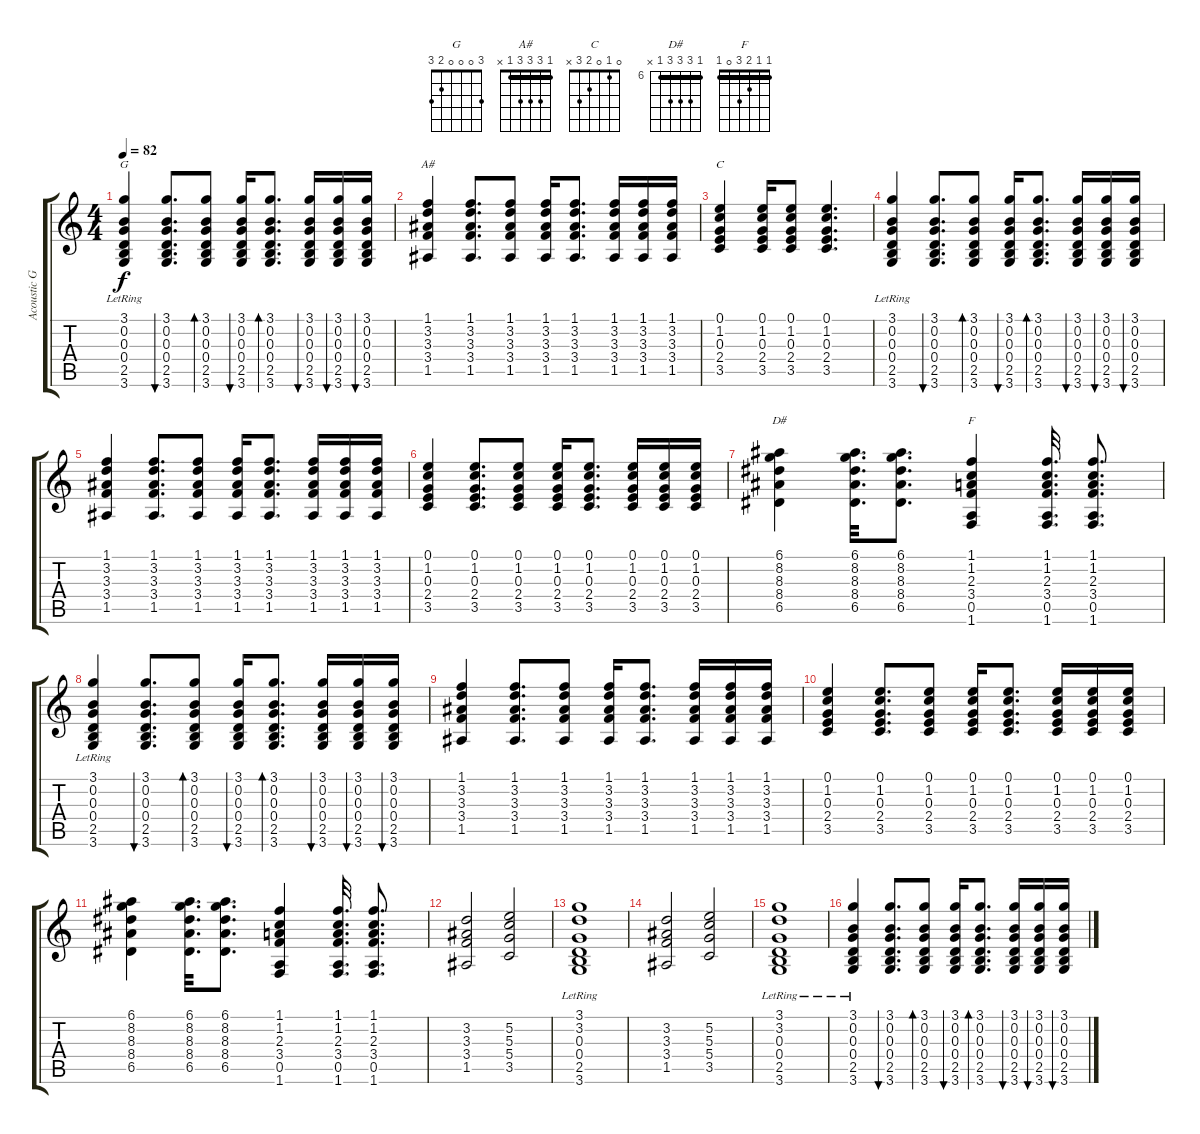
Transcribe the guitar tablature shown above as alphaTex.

\track ("Acoustic Guitar" "Acoustic G") {instrument acousticguitarsteel}
\staff {score tabs}
\tuning (E4 B3 G3 D3 A2 E2) {hide}
\chord ("G" 3 0 0 0 2 3)
\chord ("A#" 1 3 3 3 1 x) {barre 1}
\chord ("C" 0 1 0 2 3 x)
\chord ("D#" 6 8 8 8 6 x) {firstfret 6 barre 6}
\chord ("F" 1 1 2 3 0 1) {barre 1}
\ts (4 4)
\tempo 82
\clef g2
\ks c
(3.1 0.2 0.3 0.4{lr} 2.5 3.6).4{ch "G" dy f} (3.1 0.2 0.3 0.4 2.5 3.6).8{d bu 60} (3.1 0.2 0.3 0.4 2.5 3.6).8{bd 60} (3.1 0.2 0.3 0.4 2.5 3.6).16{bu 60} (3.1 0.2 0.3 0.4 2.5 3.6).8{d bd 60} (3.1 0.2 0.3 0.4 2.5 3.6).16{bu 60} (3.1 0.2 0.3 0.4 2.5 3.6).16{bu 60} (3.1 0.2 0.3 0.4 2.5 3.6).16{bu 60} |
(1.1 3.2 3.3 3.4 1.5).4{ch "A#"} (1.1 3.2 3.3 3.4 1.5).8{d} (1.1 3.2 3.3 3.4 1.5).8 (1.1 3.2 3.3 3.4 1.5).16 (1.1 3.2 3.3 3.4 1.5).8{d} (1.1 3.2 3.3 3.4 1.5).16 (1.1 3.2 3.3 3.4 1.5).16 (1.1 3.2 3.3 3.4 1.5).16 |
(0.1 1.2 0.3 2.4 3.5).4{ch "C"} (0.1 1.2 0.3 2.4 3.5).16 (0.1 1.2 0.3 2.4 3.5).8 (0.1 1.2 0.3 2.4 3.5).4{d} |
(3.1 0.2 0.3 0.4{lr} 2.5 3.6).4 (3.1 0.2 0.3 0.4 2.5 3.6).8{d bu 60} (3.1 0.2 0.3 0.4 2.5 3.6).8{bd 60} (3.1 0.2 0.3 0.4 2.5 3.6).16{bu 60} (3.1 0.2 0.3 0.4 2.5 3.6).8{d bd 60} (3.1 0.2 0.3 0.4 2.5 3.6).16{bu 60} (3.1 0.2 0.3 0.4 2.5 3.6).16{bu 60} (3.1 0.2 0.3 0.4 2.5 3.6).16{bu 60} |
(1.1 3.2 3.3 3.4 1.5).4 (1.1 3.2 3.3 3.4 1.5).8{d} (1.1 3.2 3.3 3.4 1.5).8 (1.1 3.2 3.3 3.4 1.5).16 (1.1 3.2 3.3 3.4 1.5).8{d} (1.1 3.2 3.3 3.4 1.5).16 (1.1 3.2 3.3 3.4 1.5).16 (1.1 3.2 3.3 3.4 1.5).16 |
(0.1 1.2 0.3 2.4 3.5).4 (0.1 1.2 0.3 2.4 3.5).8{d} (0.1 1.2 0.3 2.4 3.5).8 (0.1 1.2 0.3 2.4 3.5).16 (0.1 1.2 0.3 2.4 3.5).8{d} (0.1 1.2 0.3 2.4 3.5).16 (0.1 1.2 0.3 2.4 3.5).16 (0.1 1.2 0.3 2.4 3.5).16 |
(6.1 8.2 8.3 8.4 6.5).4{ch "D#"} (6.1 8.2 8.3 8.4 6.5).32{d} (6.1 8.2 8.3 8.4 6.5).8{d} (1.1 1.2 2.3 3.4 0.5 1.6).4{ch "F"} (1.1 1.2 2.3 3.4 0.5 1.6).32{d} (1.1 1.2 2.3 3.4 0.5 1.6).8{d} |
(3.1 0.2 0.3 0.4{lr} 2.5 3.6).4 (3.1 0.2 0.3 0.4 2.5 3.6).8{d bu 60} (3.1 0.2 0.3 0.4 2.5 3.6).8{bd 60} (3.1 0.2 0.3 0.4 2.5 3.6).16{bu 60} (3.1 0.2 0.3 0.4 2.5 3.6).8{d bd 60} (3.1 0.2 0.3 0.4 2.5 3.6).16{bu 60} (3.1 0.2 0.3 0.4 2.5 3.6).16{bu 60} (3.1 0.2 0.3 0.4 2.5 3.6).16{bu 60} |
(1.1 3.2 3.3 3.4 1.5).4 (1.1 3.2 3.3 3.4 1.5).8{d} (1.1 3.2 3.3 3.4 1.5).8 (1.1 3.2 3.3 3.4 1.5).16 (1.1 3.2 3.3 3.4 1.5).8{d} (1.1 3.2 3.3 3.4 1.5).16 (1.1 3.2 3.3 3.4 1.5).16 (1.1 3.2 3.3 3.4 1.5).16 |
(0.1 1.2 0.3 2.4 3.5).4 (0.1 1.2 0.3 2.4 3.5).8{d} (0.1 1.2 0.3 2.4 3.5).8 (0.1 1.2 0.3 2.4 3.5).16 (0.1 1.2 0.3 2.4 3.5).8{d} (0.1 1.2 0.3 2.4 3.5).16 (0.1 1.2 0.3 2.4 3.5).16 (0.1 1.2 0.3 2.4 3.5).16 |
(6.1 8.2 8.3 8.4 6.5).4 (6.1 8.2 8.3 8.4 6.5).32{d} (6.1 8.2 8.3 8.4 6.5).8{d} (1.1 1.2 2.3 3.4 0.5 1.6).4 (1.1 1.2 2.3 3.4 0.5 1.6).32{d} (1.1 1.2 2.3 3.4 0.5 1.6).8{d} |
(3.2 3.3 3.4 1.5).2 (5.2 5.3 5.4 3.5).2 |
(3.1 3.2{lr} 0.3 0.4 2.5 3.6).1 |
(3.2 3.3 3.4 1.5).2 (5.2 5.3 5.4 3.5).2 |
(3.1 3.2{lr} 0.3 0.4 2.5 3.6).1 |
(3.1 0.2 0.3 0.4{lr} 2.5 3.6).4 (3.1 0.2 0.3 0.4 2.5 3.6).8{d bu 60} (3.1 0.2 0.3 0.4 2.5 3.6).8{bd 60} (3.1 0.2 0.3 0.4 2.5 3.6).16{bu 60} (3.1 0.2 0.3 0.4 2.5 3.6).8{d bd 60} (3.1 0.2 0.3 0.4 2.5 3.6).16{bu 60} (3.1 0.2 0.3 0.4 2.5 3.6).16{bu 60} (3.1 0.2 0.3 0.4 2.5 3.6).16{bu 60}
